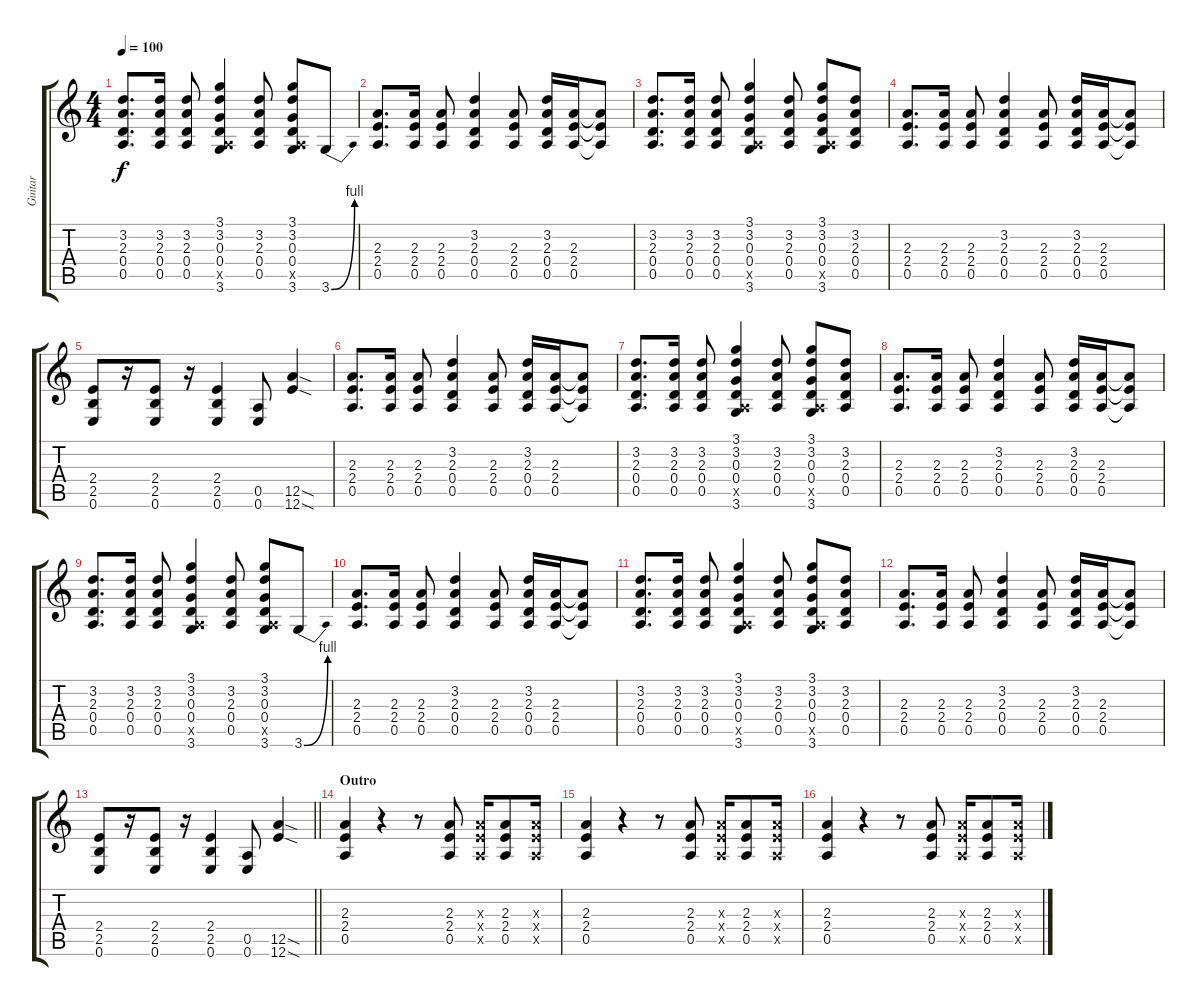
\track ("Guitar" "Guitar") {instrument distortionguitar}
\staff {score tabs}
\tuning (E4 B3 G3 D3 A2 E2) {hide}
\ts (4 4)
\tempo 100
\clef g2
\ks c
(3.2 2.3 0.4 0.5).8{d dy f} (3.2 2.3 0.4 0.5).16 (3.2 2.3 0.4 0.5).8 (3.1 3.2 0.3 0.4 0.5{x} 3.6).4 (3.2 2.3 0.4 0.5).8 (3.1 3.2 0.3 0.4 0.5{x} 3.6).8 3.6{be (bend 0 0 60 4)}.8 |
(2.3 2.4 0.5).8{d} (2.3 2.4 0.5).16 (2.3 2.4 0.5).8 (3.2 2.3 0.4 0.5).4 (2.3 2.4 0.5).8 (3.2 2.3 0.4 0.5).16 (2.3 2.4 0.5).16 (2.3{t} 2.4{t} 0.5{t}).8 |
(3.2 2.3 0.4 0.5).8{d} (3.2 2.3 0.4 0.5).16 (3.2 2.3 0.4 0.5).8 (3.1 3.2 0.3 0.4 0.5{x} 3.6).4 (3.2 2.3 0.4 0.5).8 (3.1 3.2 0.3 0.4 0.5{x} 3.6).8 (3.2 2.3 0.4 0.5).8 |
(2.3 2.4 0.5).8{d} (2.3 2.4 0.5).16 (2.3 2.4 0.5).8 (3.2 2.3 0.4 0.5).4 (2.3 2.4 0.5).8 (3.2 2.3 0.4 0.5).16 (2.3 2.4 0.5).16 (2.3{t} 2.4{t} 0.5{t}).8 |
(2.4 2.5 0.6).8 r.16 (2.4 2.5 0.6).8 r.16 (2.4 2.5 0.6).4 (0.5 0.6).8 (12.5{sod} 12.6{sod}).4 |
(2.3 2.4 0.5).8{d} (2.3 2.4 0.5).16 (2.3 2.4 0.5).8 (3.2 2.3 0.4 0.5).4 (2.3 2.4 0.5).8 (3.2 2.3 0.4 0.5).16 (2.3 2.4 0.5).16 (2.3{t} 2.4{t} 0.5{t}).8 |
(3.2 2.3 0.4 0.5).8{d} (3.2 2.3 0.4 0.5).16 (3.2 2.3 0.4 0.5).8 (3.1 3.2 0.3 0.4 0.5{x} 3.6).4 (3.2 2.3 0.4 0.5).8 (3.1 3.2 0.3 0.4 0.5{x} 3.6).8 (3.2 2.3 0.4 0.5).8 |
(2.3 2.4 0.5).8{d} (2.3 2.4 0.5).16 (2.3 2.4 0.5).8 (3.2 2.3 0.4 0.5).4 (2.3 2.4 0.5).8 (3.2 2.3 0.4 0.5).16 (2.3 2.4 0.5).16 (2.3{t} 2.4{t} 0.5{t}).8 |
(3.2 2.3 0.4 0.5).8{d} (3.2 2.3 0.4 0.5).16 (3.2 2.3 0.4 0.5).8 (3.1 3.2 0.3 0.4 0.5{x} 3.6).4 (3.2 2.3 0.4 0.5).8 (3.1 3.2 0.3 0.4 0.5{x} 3.6).8 3.6{be (bend 0 0 60 4)}.8 |
(2.3 2.4 0.5).8{d} (2.3 2.4 0.5).16 (2.3 2.4 0.5).8 (3.2 2.3 0.4 0.5).4 (2.3 2.4 0.5).8 (3.2 2.3 0.4 0.5).16 (2.3 2.4 0.5).16 (2.3{t} 2.4{t} 0.5{t}).8 |
(3.2 2.3 0.4 0.5).8{d} (3.2 2.3 0.4 0.5).16 (3.2 2.3 0.4 0.5).8 (3.1 3.2 0.3 0.4 0.5{x} 3.6).4 (3.2 2.3 0.4 0.5).8 (3.1 3.2 0.3 0.4 0.5{x} 3.6).8 (3.2 2.3 0.4 0.5).8 |
(2.3 2.4 0.5).8{d} (2.3 2.4 0.5).16 (2.3 2.4 0.5).8 (3.2 2.3 0.4 0.5).4 (2.3 2.4 0.5).8 (3.2 2.3 0.4 0.5).16 (2.3 2.4 0.5).16 (2.3{t} 2.4{t} 0.5{t}).8 |
\barLineRight lightlight
(2.4 2.5 0.6).8 r.16 (2.4 2.5 0.6).8 r.16 (2.4 2.5 0.6).4 (0.5 0.6).8 (12.5{sod} 12.6{sod}).4 |
\section ("" "Outro")
(2.3 2.4 0.5).4 r.4 r.8 (2.3 2.4 0.5).8{volume 8 balance 13} (2.3{x} 2.4{x} 0.5{x}).16 (2.3 2.4 0.5).8 (2.3{x} 2.4{x} 0.5{x}).16 |
(2.3 2.4 0.5).4{volume 11 balance 8} r.4 r.8 (2.3 2.4 0.5).8{volume 8 balance 13} (2.3{x} 2.4{x} 0.5{x}).16 (2.3 2.4 0.5).8 (2.3{x} 2.4{x} 0.5{x}).16 |
(2.3 2.4 0.5).4{volume 11 balance 8} r.4 r.8 (2.3 2.4 0.5).8{volume 8 balance 13} (2.3{x} 2.4{x} 0.5{x}).16 (2.3 2.4 0.5).8 (2.3{x} 2.4{x} 0.5{x}).16
